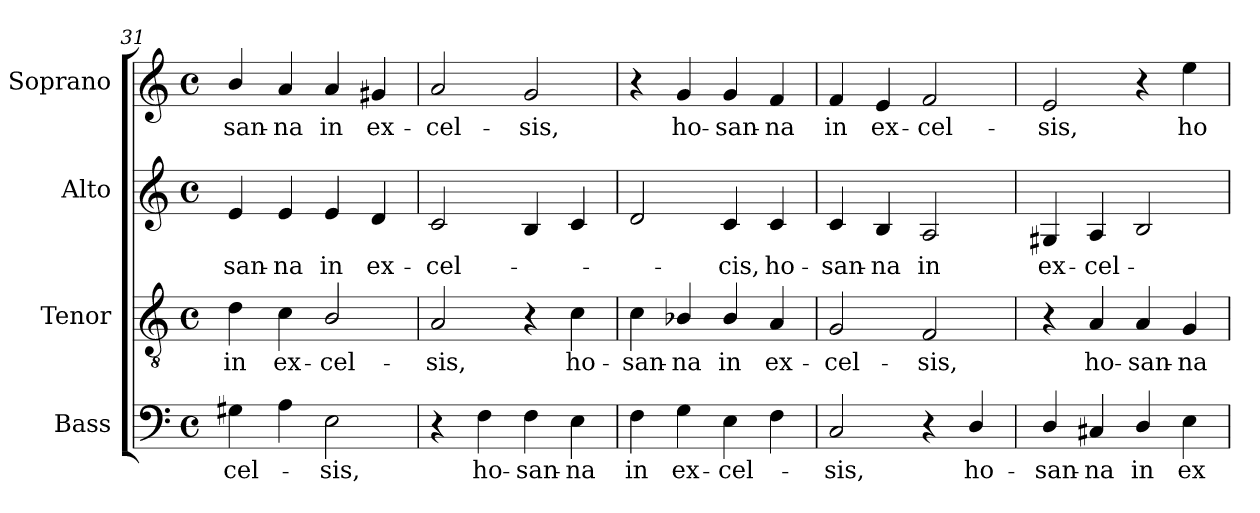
**kern	**text	**kern	**text	**kern	**text	**kern	**text
*part4	*part4	*part3	*part3	*part2	*part2	*part1	*part1
*staff4	*staff4	*staff3	*staff3	*staff2	*staff2	*staff1	*staff1
*I"Bass	*	*I"Tenor	*	*I"Alto	*	*I"Soprano	*
*I'B.	*	*I'T.	*	*I'A.	*	*I'S.	*
*clefF4	*	*clefGv2	*	*clefG2	*	*clefG2	*
*	*	*ITrd7c12	*	*	*	*	*
*k[]	*	*k[]	*	*k[]	*	*k[]	*
*C:	*	*C:	*	*C:	*	*C:	*
*M4/4	*	*M4/4	*	*M4/4	*	*M4/4	*
*met(c)	*	*met(c)	*	*met(c)	*	*met(c)	*
=31	=31	=31	=31	=31	=31	=31	=31
!	!LO:LY:b:color=#000000	!	!	!	!	!	!
!	!	!	!LO:LY:b:color=#000000	!	!	!	!
!	!	!	!	!	!LO:LY:b:color=#000000	!	!
!	!	!	!	!	!	!	!LO:LY:b:color=#000000
4G#Xi\	-cel-	4Di\	in	4ei/	-san-	4bi/	-san-
!	!	!	!LO:LY:b:color=#000000	!	!	!	!
!	!	!	!	!	!LO:LY:b:color=#000000	!	!
!	!	!	!	!	!	!	!LO:LY:b:color=#000000
4Ai\	.	4Ci\	ex-	4ei/	-na	4ai/	-na
!	!LO:LY:b:color=#000000	!	!	!	!	!	!
!	!	!	!LO:LY:b:color=#000000	!	!	!	!
!	!	!	!	!	!LO:LY:b:color=#000000	!	!
!	!	!	!	!	!	!	!LO:LY:b:color=#000000
2Ei\	-sis,	2BBi/	-cel-	4ei/	in	4ai/	in
!	!	!	!	!	!LO:LY:b:color=#000000	!	!
!	!	!	!	!	!	!	!LO:LY:b:color=#000000
.	.	.	.	4di/	ex-	4g#Xi/	ex-
=32	=32	=32	=32	=32	=32	=32	=32
!	!	!	!LO:LY:b:color=#000000	!	!	!	!
!	!	!	!	!	!LO:LY:b:color=#000000	!	!
!	!	!	!	!	!	!	!LO:LY:b:color=#000000
4r	.	2AAi/	-sis,	2ci/	-cel-	2ai/	-cel-
!	!LO:LY:b:color=#000000	!	!	!	!	!	!
4Fi\	ho-	.	.	.	.	.	.
!	!LO:LY:b:color=#000000	!	!	!	!	!	!
!	!	!	!	!	!	!	!LO:LY:b:color=#000000
4Fi\	-san-	4r	.	4Bi/	.	2gi/	-sis,
!	!LO:LY:b:color=#000000	!	!	!	!	!	!
!	!	!	!LO:LY:b:color=#000000	!	!	!	!
4Ei\	-na	4Ci\	ho-	4ci/	.	.	.
!!LO:LB:g=z
=33	=33	=33	=33	=33	=33	=33	=33
!	!LO:LY:b:color=#000000	!	!	!	!	!	!
!	!	!	!LO:LY:b:color=#000000	!	!	!	!
4Fi\	in	4Ci\	-san-	2di/	.	4r	.
!	!LO:LY:b:color=#000000	!	!	!	!	!	!
!	!	!	!LO:LY:b:color=#000000	!	!	!	!
!	!	!	!	!	!	!	!LO:LY:b:color=#000000
4Gi\	ex-	4BB-Xi/	-na	.	.	4gi/	ho-
!	!LO:LY:b:color=#000000	!	!	!	!	!	!
!	!	!	!LO:LY:b:color=#000000	!	!	!	!
!	!	!	!	!	!LO:LY:b:color=#000000	!	!
!	!	!	!	!	!	!	!LO:LY:b:color=#000000
4Ei\	-cel-	4BB-i/	in	4ci/	-cis,	4gi/	-san-
!	!	!	!LO:LY:b:color=#000000	!	!	!	!
!	!	!	!	!	!LO:LY:b:color=#000000	!	!
!	!	!	!	!	!	!	!LO:LY:b:color=#000000
4Fi\	.	4AAi/	ex-	4ci/	ho-	4fi/	-na
=34	=34	=34	=34	=34	=34	=34	=34
!	!LO:LY:b:color=#000000	!	!	!	!	!	!
!	!	!	!LO:LY:b:color=#000000	!	!	!	!
!	!	!	!	!	!LO:LY:b:color=#000000	!	!
!	!	!	!	!	!	!	!LO:LY:b:color=#000000
2Ci/	-sis,	2GGi/	-cel-	4ci/	-san-	4fi/	in
!	!	!	!	!	!LO:LY:b:color=#000000	!	!
!	!	!	!	!	!	!	!LO:LY:b:color=#000000
.	.	.	.	4Bi/	-na	4ei/	ex-
!	!	!	!LO:LY:b:color=#000000	!	!	!	!
!	!	!	!	!	!LO:LY:b:color=#000000	!	!
!	!	!	!	!	!	!	!LO:LY:b:color=#000000
4r	.	2FFi/	-sis,	2Ai/	in	2fi/	-cel-
!	!LO:LY:b:color=#000000	!	!	!	!	!	!
4Di/	ho-	.	.	.	.	.	.
=35	=35	=35	=35	=35	=35	=35	=35
!	!LO:LY:b:color=#000000	!	!	!	!	!	!
!	!	!	!	!	!LO:LY:b:color=#000000	!	!
!	!	!	!	!	!	!	!LO:LY:b:color=#000000
4Di/	-san-	4r	.	4G#Xi/	ex-	2ei/	-sis,
!	!LO:LY:b:color=#000000	!	!	!	!	!	!
!	!	!	!LO:LY:b:color=#000000	!	!	!	!
!	!	!	!	!	!LO:LY:b:color=#000000	!	!
4C#Xi/	-na	4AAi/	ho-	4Ai/	-cel-	.	.
!	!LO:LY:b:color=#000000	!	!	!	!	!	!
!	!	!	!LO:LY:b:color=#000000	!	!	!	!
4Di/	in	4AAi/	-san-	2Bi/	.	4r	.
!	!LO:LY:b:color=#000000	!	!	!	!	!	!
!	!	!	!LO:LY:b:color=#000000	!	!	!	!
!	!	!	!	!	!	!	!LO:LY:b:color=#000000
4Ei\	ex-	4GGi/	-na	.	.	4eei\	ho-
=	=	=	=	=	=	=	=
*-	*-	*-	*-	*-	*-	*-	*-
